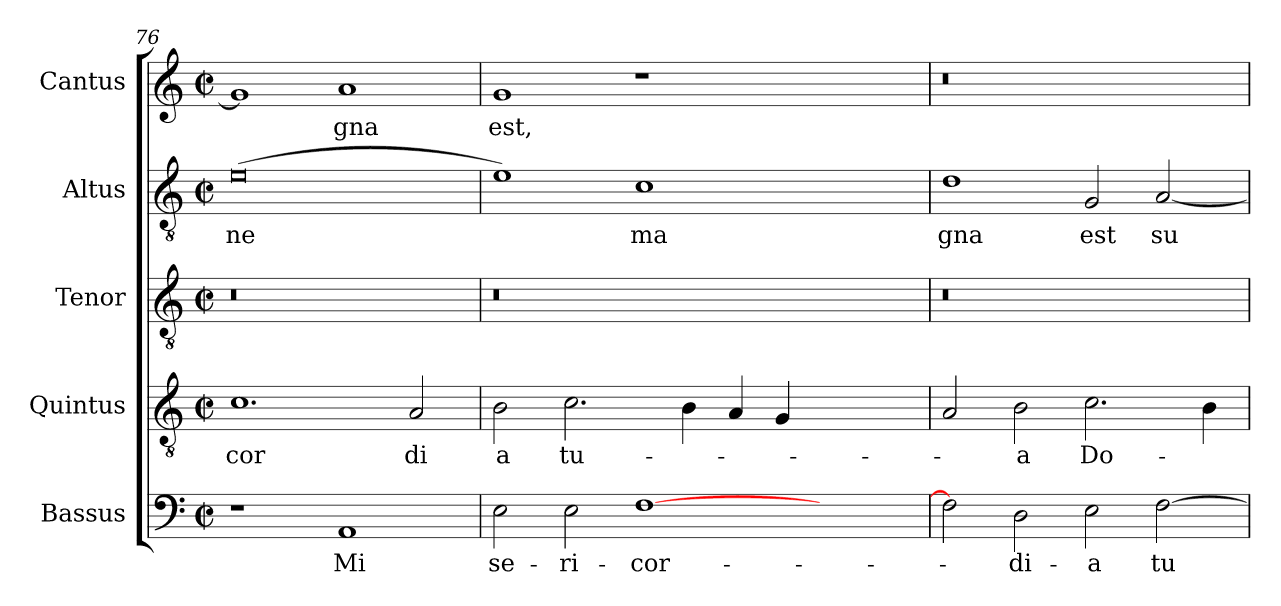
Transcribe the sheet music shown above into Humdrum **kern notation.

**kern	**text	**kern	**text	**kern	**kern	**text	**kern	**text
*part5	*part5	*part4	*part4	*part3	*part2	*part2	*part1	*part1
*staff5	*staff5	*staff4	*staff4	*staff3	*staff2	*staff2	*staff1	*staff1
*I"Bassus	*	*I"Quintus	*	*I"Tenor	*I"Altus	*	*I"Cantus	*
*clefF4	*	*clefGv2	*	*clefGv2	*clefGv2	*	*clefG2	*
*M2/2	*	*M2/2	*	*M2/2	*M2/2	*	*M2/2	*
*met(c|)	*	*met(c|)	*	*met(c|)	*met(c|)	*	*met(c|)	*
=76	=76	=76	=76	=76	=76	=76	=76	=76
!	!	!	!LO:LY:b:cj	!	!	!LO:LY:b:cj	!	!
1r	.	1.c	cor	0r	(>0e	ne	1g]	.
!	!LO:LY:b:cj	!	!	!	!	!	!	!LO:LY:b:cj
1AA	Mi	.	.	.	.	.	1a	-gna
!	!	!	!LO:LY:b:cj	!	!	!	!	!
.	.	2A/	di	.	.	.	.	.
!!LO:PB:g=z
=77	=77	=77	=77	=77	=77	=77	=77	=77
!	!LO:LY:b:cj	!	!LO:LY:b:cj	!	!	!	!	!LO:LY:b:cj
2E\	se-	2B\	a	0r	1e)	.	1g	est,
!	!LO:LY:b:cj	!	!LO:LY:b:cj	!	!	!	!	!
2E\	-ri-	2.c\	tu-	.	.	.	.	.
!	!LO:LY:b:cj	!	!	!	!	!LO:LY:b:cj	!LO:N:vis=1	!
[>1F	-cor-	.	.	.	1c	ma	0r	.
.	.	4B\	.	.	.	.	.	.
.	.	4A/	.	.	.	.	.	.
.	.	4G/	.	.	.	.	.	.
1ryy	.	1ryy	.	1ryy	1ryy	.	.	.
=78	=78	=78	=78	=78	=78	=78	=78	=78
!	!	!	!	!	!	!LO:LY:b:cj	!	!
2F\]	.	2A/	.	0r	1d	gna	0r	.
!	!LO:LY:b:cj	!	!LO:LY:b:cj	!	!	!	!	!
2D\	-di-	2B\	-a	.	.	.	.	.
!	!LO:LY:b:cj	!	!LO:LY:b	!	!	!LO:LY:b:cj	!	!
2E\	-a	2.c\	Do-	.	2G/	est	.	.
!	!LO:LY:b:cj	!	!	!	!	!LO:LY:b:cj	!	!
[>2F\	tu-	.	.	.	[<2A/	su	.	.
.	.	4B\	.	.	.	.	.	.
=	=	=	=	=	=	=	=	=
*-	*-	*-	*-	*-	*-	*-	*-	*-
